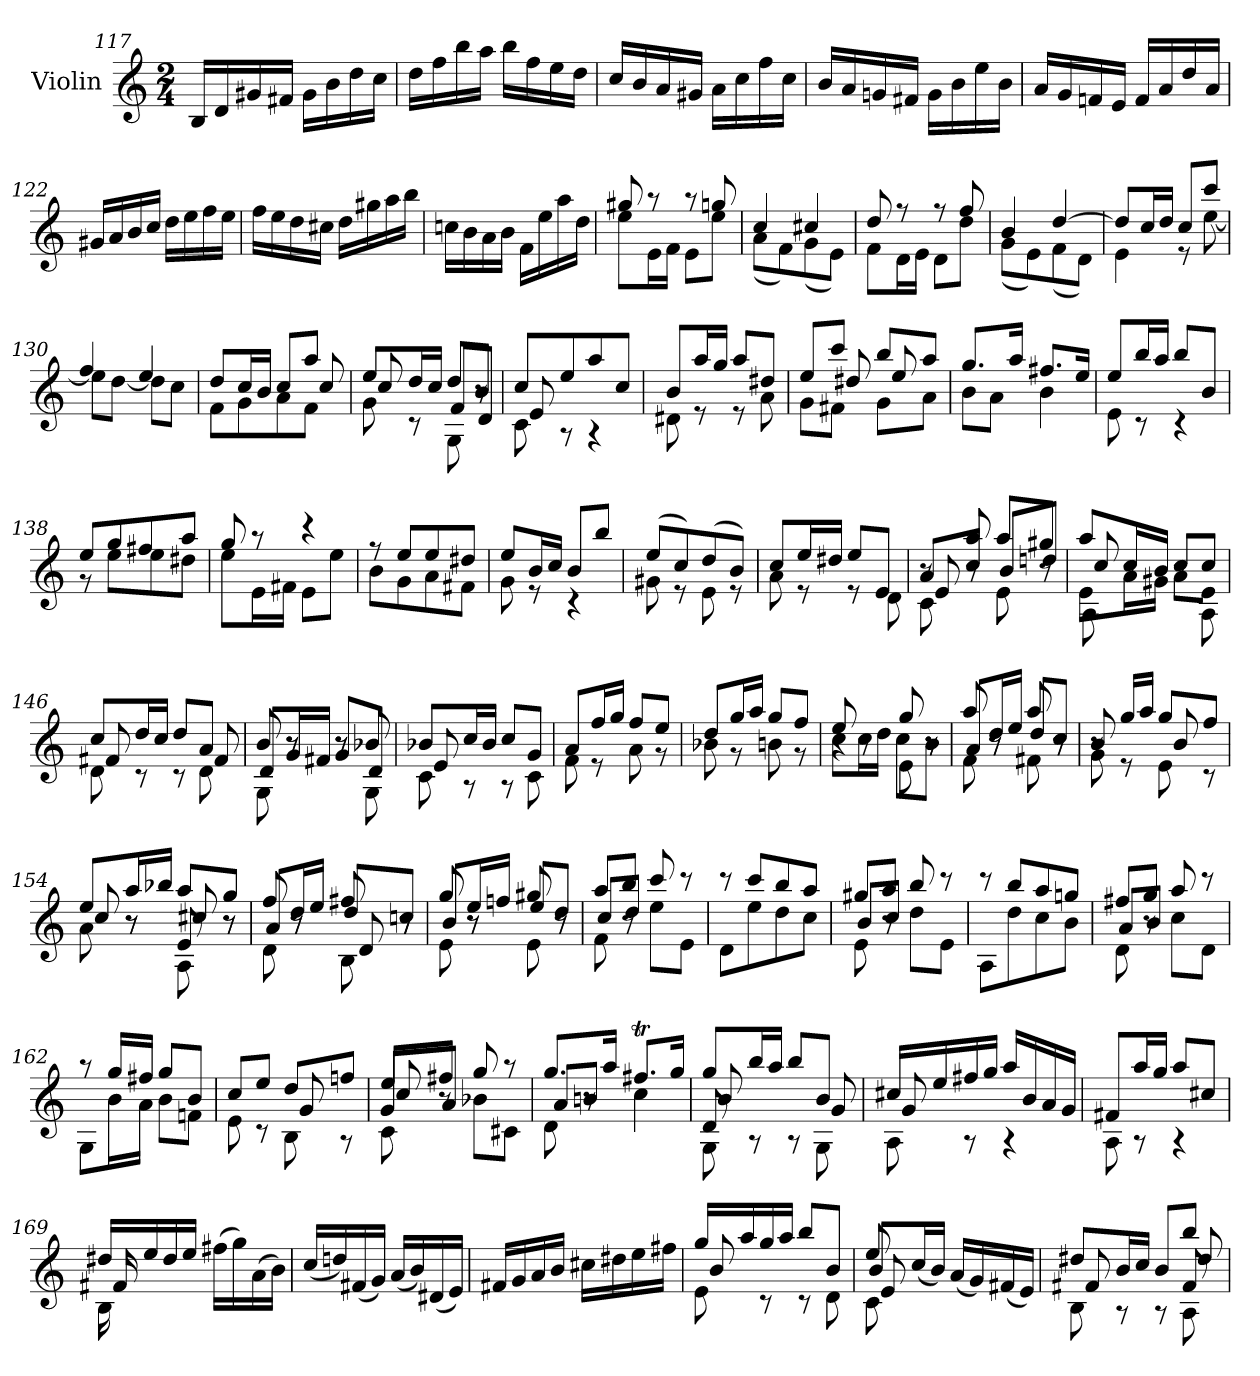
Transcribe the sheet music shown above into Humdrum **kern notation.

**kern
*part1
*staff1
*I"Violin
*I'Vln.
*clefG2
*k[]
*M2/4
=117
16B/LL
16d/
16g#X/
16f#X/JJ
16g#\LL
16b\
16dd\
16cc\JJ
=118
16dd\LL
16ff\
16bb\
16aa\JJ
16bb\LL
16ff\
16ee\
16dd\JJ
=119
16cc/LL
16b/
16a/
16g#X/JJ
16a\LL
16cc\
16ff\
16cc\JJ
=120
16b/LL
16a/
16gn/
16f#X/JJ
16g\LL
16b\
16ee\
16b\JJ
=121
16a/LL
16g/
16fn/
16e/JJ
16f/LL
16a/
16dd/
16a/JJ
=122
16g#X/LL
16a/
16b/
16cc/JJ
16dd\LL
16ee\
16ff\
16ee\JJ
=123
16ff\LL
16ee\
16dd\
16cc#X\JJ
16dd\LL
16gg#X\
16aa\
16bb\JJ
=124
16ccn\LL
16b\
16a\
16b\JJ
16f\LL
16ee\
16aa\
16dd\JJ
=125
*^
8gg#X/	8ee\L
8r	16e\L
.	16f\JJ
8r	8e\L
8ggn/	8ee\J
=126	=126
4cc/	(<8a\L
.	8f\)
4cc#X/	(<8g\
.	8e\J)
=127	=127
8dd/	8f\L
8r	16d\L
.	16e\JJ
8r	8d\L
8ff/	8dd\J
=128	=128
4b/	(<8g\L
.	8e\)
[4dd/	(<8f\
.	8d\J)
=129	=129
8dd/L]	4e\
16cc/L	.
16dd/JJ	.
8cc/L	8r
8ccc/J	[8ee\
=130	=130
4ff/	8ee\L]
.	[8dd\J
4ee/	8dd\L]
.	8cc\J
=131	=131
*	*^
8dd/L	8f\L	4ryy
16cc/L	8g\	.
16b/JJ	.	.
8cc/L	8a\	8ryy
8aa/J	8f\J	8cc/
=132	=132	=132
8ee/L	8g\	8cc/
16dd/L	8r	8ryy
16cc/JJ	.	.
8dd/L	8G\	8f/L
8b/J	8r	8d/J
=133	=133	=133
8cc/L	8c\	8e/
8ee/	8r	8ryy
8aa/	4r	4ryy
8cc/J	.	.
*	*v	*v
=134	=134
8b/L	8d#X\
16aa/L	8r
16gg/JJ	.
8aa/L	8r
8dd#X/J	8a\
=135	=135
*	*^
8ee/L	8g\L	8ryy
8ccc/J	8f#X\J	8dd#X/
8bb/L	8g\L	8ee/
8aa/J	8a\J	8ryy
*	*v	*v
=136	=136
8.gg/L	8b\L
.	8a\J
16aa/Jk	.
8.ff#X/L	4b\
16ee/Jk	.
=137	=137
8ee/L	8e\
16bb/L	8r
16aa/JJ	.
8bb/L	4r
8b/J	.
=138	=138
8ee/L	8r
8gg/	8ee\L
8ff#X/	8ee\
8aa/J	8dd#X\J
=139	=139
8gg/	8ee\L
8r	16e\L
.	16f#X\JJ
4r	8e\L
.	8ee\J
=140	=140
8r	8b\L
8ee/L	8g\
8ee/	8a\
8dd#X/J	8f#X\J
=141	=141
8ee/L	8g\
16b/L	8r
16cc/JJ	.
8b/L	4r
8bb/J	.
=142	=142
(>8ee/L	8g#X\
8cc/)	8r
(>8dd/	8e\
8b/J)	8r
=143	=143
8cc/L	8a\
16ee/L	8r
16dd#X/JJ	.
8ee/L	8r
8e/J	8d\
=144	=144
*^	*^
8r	8c\	8a/L	8e/
8aa/	8r	8cc/J	8ryy
8aa/L	8e\	8b/L	4ryy
8gg#X/J	8r	8ddn/J	.
=145	=145	=145	=145
8aa/L	8e\L	8cc/	8A\
16cc/L	16a\L	8ryy	8r
16b/JJ	16g#X\JJ	.	.
8cc/L	8a\L	4ryy	8r
8cc/J	8e\J	.	8A\
*	*	*v	*v
=146	=146	=146
8cc/L	8d\	8f#X/
16dd/L	8r	8ryy
16cc/JJ	.	.
8dd/L	8r	8ryy
8a/J	8d\	8f#/
=147	=147	=147
8b/	8G\	8d/L
8r	8r	16g/L
.	.	16f#X/JJ
8r	8r	8g/L
8b-X/	8G\	8d/J
=148	=148	=148
8b-X/L	8c\	8e/
16cc/L	8r	8ryy
16b-/JJ	.	.
8cc/L	8r	4ryy
8g/J	8c\	.
*	*v	*v
=149	=149
8a/L	8f\
16ff/L	8r
16gg/JJ	.
8ff/L	8a\
8ee/J	8r
=150	=150
8dd/L	8b-X\
16gg/L	8r
16aa/JJ	.
8gg/L	8bn\
8ff/J	8r
=151	=151
*	*^
8ee/	4r	8cc\L
8r	.	16cc\L
.	.	16dd\JJ
8gg/	8e\	8cc\L
8r	8r	8b\J
=152	=152	=152
8aa/	8f\	8a/L
8r	8r	16dd/L
.	.	16ee/JJ
8aa/	8f#X\	8dd/L
8r	8r	8cc/J
=153	=153	=153
8r	8g\	8b/
16gg/LL	8r	8ryy
16aa/JJ	.	.
8gg/L	8e\	8b/
8ff/J	8r	8ryy
=154	=154	=154
*	*	*^
8ee/L	8a\	8cc/	4ryy
16aa/L	8r	8r	.
16bb-X/JJ	.	.	.
8aa/L	8A\	8cc#X/	8e/
8gg/J	8r	8r	8ryy
=155	=155	=155	=155
8ff/	8d\	8a/L	4ryy
8r	8r	16dd/L	.
.	.	16ee/JJ	.
8ff#X/	8B\	8dd/L	8d/
8r	8r	8ccn/J	8r
*	*	*v	*v
=156	=156	=156
8gg/	8e\	8b/L
8r	8r	16ee/L
.	.	16ffn/JJ
8gg#X/	8e\	8ee/L
8r	8r	8dd/J
=157	=157	=157
8aa/L	8f\	8cc/L
8bb/J	8r	8dd/J
8ccc/	8ee\L	4ryy
8r	8e\J	.
*	*v	*v
=158	=158
8r	8d\L
8ccc/L	8ee\
8bb/	8dd\
8aa/J	8cc\J
=159	=159
*	*^
8gg#X/L	8e\	8b/L
8aa/J	8r	8cc/J
8bb/	8dd\L	4ryy
8r	8e\J	.
*	*v	*v
=160	=160
8r	8A\L
8bb/L	8dd\
8aa/	8cc\
8ggn/J	8b\J
=161	=161
*	*^
8ff#X/L	8d\	8a/L
8gg/J	8r	8b/J
8aa/	8cc\L	4ryy
8r	8d\J	.
*	*v	*v
=162	=162
8r	8G\L
16gg/LL	16b\L
16ff#X/JJ	16a\JJ
8gg/L	8b\L
8b/J	8fn\J
=163	=163
*	*^
8cc/L	8e\	4ryy
8ee/J	8r	.
8dd/L	8B\	8g/
8ffn/J	8r	8ryy
=164	=164	=164
*	*	*^
8ee/L	8c\	8cc/	8g/L
8ff#X/J	8r	8ryy	8a/J
8gg/	8b-X\L	4ryy	4ryy
8r	8c#X\J	.	.
*	*	*v	*v
=165	=165	=165
8.gg/L	8d\	8a/L
.	8r	8bn/J
16aa/Jk	.	.
8.ff#Xt/L	4cc\	4ryy
16gg/Jk	.	.
=166	=166	=166
*	*	*^
8gg/L	8G\	8b/	8d/
16bb/L	8r	8ryy	8ryy
16aa/JJ	.	.	.
8bb/L	8r	8ryy	4ryy
8b/J	8G\	8g/	.
*	*	*v	*v
=167	=167	=167
16cc#X/LL	8A\	8g/
16ee/	.	.
16ff#X/	8r	8ryy
16gg/JJ	.	.
16aa/LL	4r	4ryy
16b/	.	.
16a/	.	.
16g/JJ	.	.
*	*v	*v
=168	=168
8f#X/L	8A\
16aa/L	8r
16gg/JJ	.
8aa/L	4r
8cc#X/J	.
=169	=169
*	*^
16dd#X/LL	16B\	16f#X/
16ee/	16ryy	16ryy
16dd#/	8ryy	8ryy
16ee/JJ	.	.
(>16ff#X\LL	4ryy	4ryy
16gg\)	.	.
(>16a\	.	.
16b\JJ)	.	.
*v	*v	*v
=170
(<16cc/LL
16ddn/)
(<16f#X/
16g/JJ)
(<16a/LL
16b/)
(<16d#X/
16e/JJ)
=171
16f#X/LL
16g/
16a/
16b/JJ
16cc#X\LL
16dd#X\
16ee\
16ff#X\JJ
=172
*^
*	*^
16gg/LL	8e\	8b/
16aa/	.	.
16gg/	8r	8ryy
16aa/JJ	.	.
8bb/L	8r	4ryy
8b/J	8d\	.
=173	=173	=173
*	*	*^
8ee/	8c\	8b/L	8e/
8ryy	8ryy	(<16cc/L	8ryy
.	.	16b/JJ)	.
4ryy	4ryy	(<16a/LL	4ryy
.	.	16g/)	.
.	.	(<16f#X/	.
.	.	16e/JJ)	.
=174	=174	=174	=174
8dd#X/L	8B\	8f#X/	4ryy
16b/L	8r	8ryy	.
16cc/JJ	.	.	.
8b/L	8r	8ryy	8ryy
8bb/J	8A\	8dd#/	8f#/
*v	*v	*v	*v
=
*-
